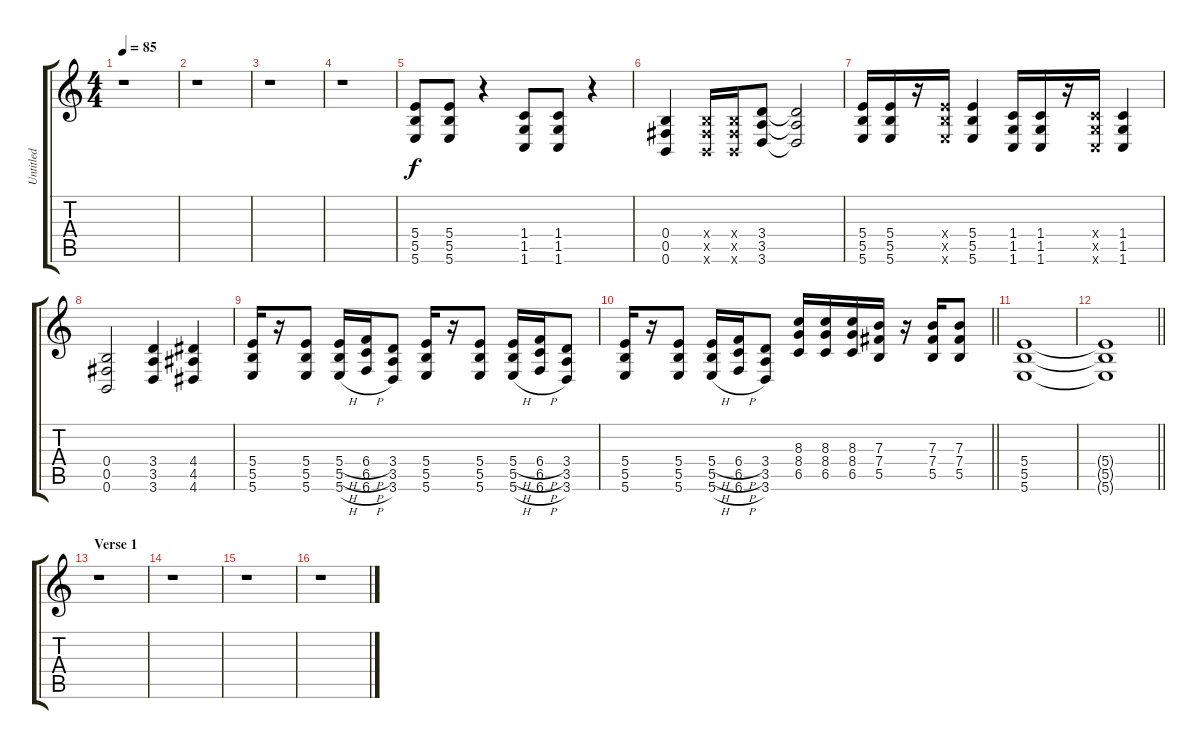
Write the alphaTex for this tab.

\track ("Untitled" "Untitled") {instrument distortionguitar}
\staff {score tabs}
\tuning (Db4 Ab3 E3 B2 Gb2 B1) {hide}
\ts (4 4)
\tempo 85
\clef g2
\ks c
r.1{dy f instrument distortionguitar} |
r.1 |
r.1 |
r.1 |
(5.4 5.5 5.6).8 (5.4 5.5 5.6).8 r.4 (1.4 1.5 1.6).8 (1.4 1.5 1.6).8 r.4 |
(0.4 0.5 0.6).4 (0.4{x} 0.5{x} 0.6{x}).16 (0.4{x} 0.5{x} 0.6{x}).16 (3.4 3.5 3.6).8 (3.4{t} 3.5{t} 3.6{t}).2 |
(5.4 5.5 5.6).16 (5.4 5.5 5.6).16 r.16 (5.4{x} 5.5{x} 5.6{x}).16 (5.4 5.5 5.6).4 (1.4 1.5 1.6).16 (1.4 1.5 1.6).16 r.16 (1.4{x} 1.5{x} 1.6{x}).16 (1.4 1.5 1.6).4 |
(0.4 0.5 0.6).2 (3.4 3.5 3.6).4 (4.4 4.5 4.6).4 |
(5.4 5.5 5.6).16 r.16 (5.4 5.5 5.6).8 (5.4{h} 5.5{h} 5.6{h}).16 (6.4{h} 6.5{h} 6.6{h}).16 (3.4 3.5 3.6).8 (5.4 5.5 5.6).16 r.16 (5.4 5.5 5.6).8 (5.4{h} 5.5{h} 5.6{h}).16 (6.4{h} 6.5{h} 6.6{h}).16 (3.4 3.5 3.6).8 |
\barLineRight lightlight
(5.4 5.5 5.6).16 r.16 (5.4 5.5 5.6).8 (5.4{h} 5.5{h} 5.6{h}).16 (6.4{h} 6.5{h} 6.6{h}).16 (3.4 3.5 3.6).8 (8.3 8.4 6.5).16 (8.3 8.4 6.5).16 (8.3 8.4 6.5).16 (7.3 7.4 5.5).16 r.16 (7.3 7.4 5.5).16 (7.3 7.4 5.5).8 |
(5.4 5.5 5.6).1 |
\barLineRight lightlight
(5.4{t} 5.5{t} 5.6{t}).1 |
\section ("" "Verse 1")
r.1 |
r.1 |
r.1 |
r.1
